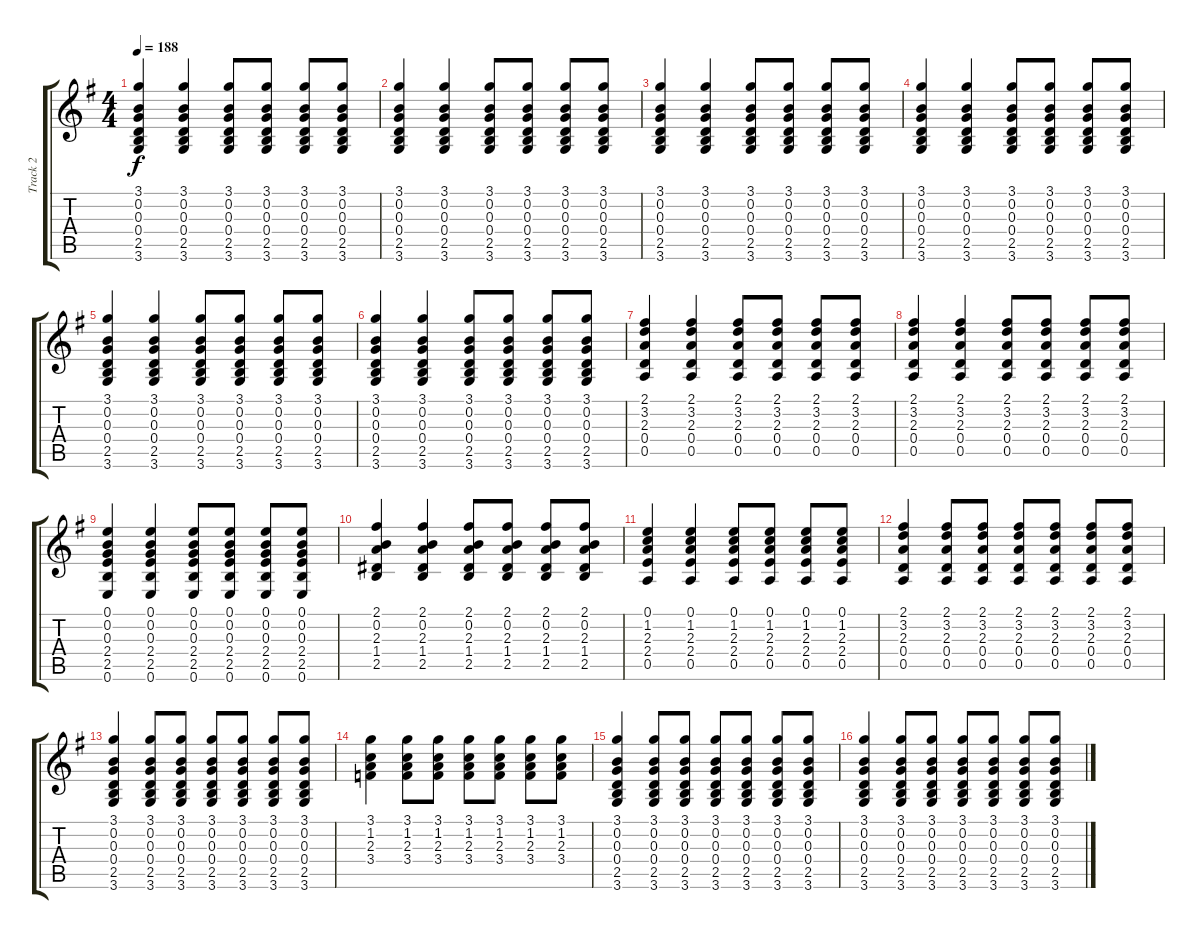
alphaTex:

\track ("Track 2" "Track 2") {instrument acousticguitarsteel}
\staff {score tabs}
\tuning (E4 B3 G3 D3 A2 E2) {hide}
\ts (4 4)
\tempo 188
\clef g2
\ks g
(3.1 0.2 0.3 0.4 2.5 3.6).4{dy f} (3.1 0.2 0.3 0.4 2.5 3.6).4 (3.1 0.2 0.3 0.4 2.5 3.6).8 (3.1 0.2 0.3 0.4 2.5 3.6).8 (3.1 0.2 0.3 0.4 2.5 3.6).8 (3.1 0.2 0.3 0.4 2.5 3.6).8 |
(3.1 0.2 0.3 0.4 2.5 3.6).4 (3.1 0.2 0.3 0.4 2.5 3.6).4 (3.1 0.2 0.3 0.4 2.5 3.6).8 (3.1 0.2 0.3 0.4 2.5 3.6).8 (3.1 0.2 0.3 0.4 2.5 3.6).8 (3.1 0.2 0.3 0.4 2.5 3.6).8 |
(3.1 0.2 0.3 0.4 2.5 3.6).4 (3.1 0.2 0.3 0.4 2.5 3.6).4 (3.1 0.2 0.3 0.4 2.5 3.6).8 (3.1 0.2 0.3 0.4 2.5 3.6).8 (3.1 0.2 0.3 0.4 2.5 3.6).8 (3.1 0.2 0.3 0.4 2.5 3.6).8 |
(3.1 0.2 0.3 0.4 2.5 3.6).4 (3.1 0.2 0.3 0.4 2.5 3.6).4 (3.1 0.2 0.3 0.4 2.5 3.6).8 (3.1 0.2 0.3 0.4 2.5 3.6).8 (3.1 0.2 0.3 0.4 2.5 3.6).8 (3.1 0.2 0.3 0.4 2.5 3.6).8 |
(3.1 0.2 0.3 0.4 2.5 3.6).4 (3.1 0.2 0.3 0.4 2.5 3.6).4 (3.1 0.2 0.3 0.4 2.5 3.6).8 (3.1 0.2 0.3 0.4 2.5 3.6).8 (3.1 0.2 0.3 0.4 2.5 3.6).8 (3.1 0.2 0.3 0.4 2.5 3.6).8 |
(3.1 0.2 0.3 0.4 2.5 3.6).4 (3.1 0.2 0.3 0.4 2.5 3.6).4 (3.1 0.2 0.3 0.4 2.5 3.6).8 (3.1 0.2 0.3 0.4 2.5 3.6).8 (3.1 0.2 0.3 0.4 2.5 3.6).8 (3.1 0.2 0.3 0.4 2.5 3.6).8 |
(2.1 3.2 2.3 0.4 0.5).4 (2.1 3.2 2.3 0.4 0.5).4 (2.1 3.2 2.3 0.4 0.5).8 (2.1 3.2 2.3 0.4 0.5).8 (2.1 3.2 2.3 0.4 0.5).8 (2.1 3.2 2.3 0.4 0.5).8 |
(2.1 3.2 2.3 0.4 0.5).4 (2.1 3.2 2.3 0.4 0.5).4 (2.1 3.2 2.3 0.4 0.5).8 (2.1 3.2 2.3 0.4 0.5).8 (2.1 3.2 2.3 0.4 0.5).8 (2.1 3.2 2.3 0.4 0.5).8 |
(0.1 0.2 0.3 2.4 2.5 0.6).4 (0.1 0.2 0.3 2.4 2.5 0.6).4 (0.1 0.2 0.3 2.4 2.5 0.6).8 (0.1 0.2 0.3 2.4 2.5 0.6).8 (0.1 0.2 0.3 2.4 2.5 0.6).8 (0.1 0.2 0.3 2.4 2.5 0.6).8 |
(2.1 0.2 2.3 1.4 2.5).4 (2.1 0.2 2.3 1.4 2.5).4 (2.1 0.2 2.3 1.4 2.5).8 (2.1 0.2 2.3 1.4 2.5).8 (2.1 0.2 2.3 1.4 2.5).8 (2.1 0.2 2.3 1.4 2.5).8 |
(0.1 1.2 2.3 2.4 0.5).4 (0.1 1.2 2.3 2.4 0.5).4 (0.1 1.2 2.3 2.4 0.5).8 (0.1 1.2 2.3 2.4 0.5).8 (0.1 1.2 2.3 2.4 0.5).8 (0.1 1.2 2.3 2.4 0.5).8 |
(2.1 3.2 2.3 0.4 0.5).4 (2.1 3.2 2.3 0.4 0.5).8 (2.1 3.2 2.3 0.4 0.5).8 (2.1 3.2 2.3 0.4 0.5).8 (2.1 3.2 2.3 0.4 0.5).8 (2.1 3.2 2.3 0.4 0.5).8 (2.1 3.2 2.3 0.4 0.5).8 |
(3.1 0.2 0.3 0.4 2.5 3.6).4 (3.1 0.2 0.3 0.4 2.5 3.6).8 (3.1 0.2 0.3 0.4 2.5 3.6).8 (3.1 0.2 0.3 0.4 2.5 3.6).8 (3.1 0.2 0.3 0.4 2.5 3.6).8 (3.1 0.2 0.3 0.4 2.5 3.6).8 (3.1 0.2 0.3 0.4 2.5 3.6).8 |
(3.1 1.2 2.3 3.4).4 (3.1 1.2 2.3 3.4).8 (3.1 1.2 2.3 3.4).8 (3.1 1.2 2.3 3.4).8 (3.1 1.2 2.3 3.4).8 (3.1 1.2 2.3 3.4).8 (3.1 1.2 2.3 3.4).8 |
(3.1 0.2 0.3 0.4 2.5 3.6).4 (3.1 0.2 0.3 0.4 2.5 3.6).8 (3.1 0.2 0.3 0.4 2.5 3.6).8 (3.1 0.2 0.3 0.4 2.5 3.6).8 (3.1 0.2 0.3 0.4 2.5 3.6).8 (3.1 0.2 0.3 0.4 2.5 3.6).8 (3.1 0.2 0.3 0.4 2.5 3.6).8 |
(3.1 0.2 0.3 0.4 2.5 3.6).4 (3.1 0.2 0.3 0.4 2.5 3.6).8 (3.1 0.2 0.3 0.4 2.5 3.6).8 (3.1 0.2 0.3 0.4 2.5 3.6).8 (3.1 0.2 0.3 0.4 2.5 3.6).8 (3.1 0.2 0.3 0.4 2.5 3.6).8 (3.1 0.2 0.3 0.4 2.5 3.6).8
